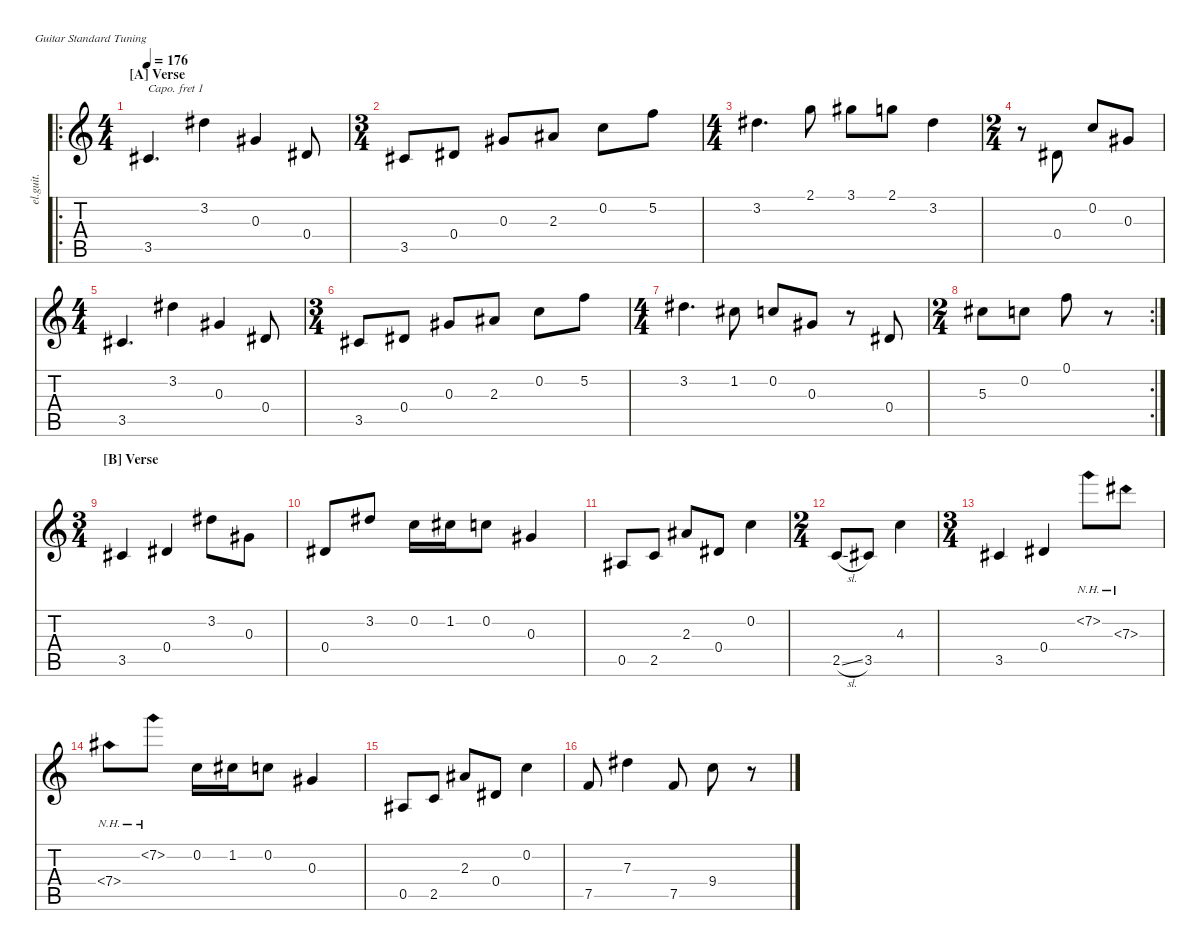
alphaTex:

\defaultSystemsLayout 4
\hideDynamics
\bracketExtendMode nobrackets
\otherSystemsTrackNameOrientation horizontal
\track ("Main" "el.guit.") {instrument electricguitarclean}
\staff {score tabs}
\capo 1
\tuning (E4 B3 G3 D3 A2 E2)
\ro
\ts (4 4)
\beaming (8 2 2 2 2)
\section ("A" "Verse")
\tempo 176
\clef g2
\ks c
3.5{acc #}.4{d dy mf beam Up} 3.2{acc #}.4{beam Down} 0.3{acc #}.4{beam Up} 0.4{acc #}.8{beam Up} |
\ts (3 4)
\beaming (8 2 2 2)
3.5{acc #}.8{beam Up} 0.4{acc #}.8{beam Up} 0.3{acc #}.8{beam Up} 2.3{acc #}.8{beam Up} 0.2.8{beam Down} 5.2.8{beam Down} |
\ts (4 4)
\beaming (8 2 2 2 2)
3.2{acc #}.4{d beam Down} 2.1.8{beam Down} 3.1{acc #}.8{beam Down} 2.1.8{beam Down} 3.2{acc #}.4{beam Down} |
\ts (2 4)
\beaming (8 2 2)
r.8{beam Down} 0.4{acc #}.8{beam Up} 0.2.8{beam Up} 0.3{acc #}.8{beam Up} |
\ts (4 4)
\beaming (8 2 2 2 2)
3.5{acc #}.4{d beam Up} 3.2{acc #}.4{beam Down} 0.3{acc #}.4{beam Up} 0.4{acc #}.8{beam Up} |
\ts (3 4)
\beaming (8 2 2 2)
3.5{acc #}.8{beam Up} 0.4{acc #}.8{beam Up} 0.3{acc #}.8{beam Up} 2.3{acc #}.8{beam Up} 0.2.8{beam Down} 5.2.8{beam Down} |
\ts (4 4)
\beaming (8 2 2 2 2)
3.2{acc #}.4{d beam Down} 1.2{acc #}.8{beam Down} 0.2.8{beam Up} 0.3{acc #}.8{beam Up} r.8{beam Up} 0.4{acc #}.8{beam Up} |
\rc 2
\ts (2 4)
\beaming (8 2 2)
5.3{acc #}.8{beam Down} 0.2.8{beam Down} 0.1.8{beam Down} r.8{beam Down} |
\ts (3 4)
\beaming (8 2 2 2)
\section ("B" "Verse")
3.5{acc #}.4{beam Up} 0.4{acc #}.4{beam Up} 3.2{acc #}.8{beam Down} 0.3{acc #}.8{beam Down} |
0.4{acc #}.8{beam Up} 3.2{acc #}.8{beam Up} 0.2.16{beam Down} 1.2{acc #}.16{beam Down} 0.2.8{beam Down} 0.3{acc #}.4{beam Up} |
0.5{acc #}.8{beam Up} 2.5.8{beam Up} 2.3{acc #}.8{beam Up} 0.4{acc #}.8{beam Up} 0.2.4{beam Down} |
\ts (2 4)
\beaming (8 2 2)
2.5{sl}.8{beam Up} 3.5{acc #}.8{beam Up} 4.3.4{beam Down} |
\ts (3 4)
\beaming (8 2 2 2)
3.5{acc #}.4{beam Up} 0.4{acc #}.4{beam Up} 7.2{nh}.8{beam Down} 7.3{nh acc #}.8{beam Down} |
7.4{nh acc #}.8{beam Down} 7.2{nh}.8{beam Down} 0.2.16{beam Down} 1.2{acc #}.16{beam Down} 0.2.8{beam Down} 0.3{acc #}.4{beam Up} |
0.5{acc #}.8{beam Up} 2.5.8{beam Up} 2.3{acc #}.8{beam Up} 0.4{acc #}.8{beam Up} 0.2.4{beam Down} |
7.5.8{beam Up} 7.3{acc #}.4{beam Down} 7.5.8{beam Up} 9.4.8{beam Down} r.8{beam Down}
